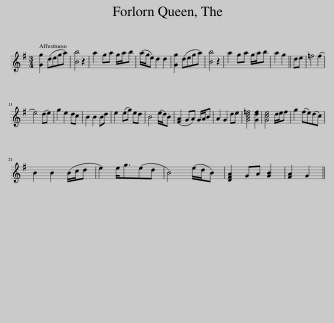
X:1
L:1/8
M:3/4
I:linebreak $
K:G
V:1 treble
V:1
 [Gg]2 (dega) | [Bb]4 z2 | a2 ga g/a/b | (a/g/e) d2 d2 | [Gg]2 (dega) | %5
 [Bb]4 z2 | a2 ga g/a/b | a2 g2 || de | =f4 (f2 |$ %10
 e4) (de) | g2 e2 dc | B2 B2 Bd | e2 (eg) ed | B4 (e/d/).B | %15
 ([FA]2 GA) G/A/B | A2 G2 de | [GBd=f]4 [Gdf]2 | [Gce]4 d/e/f | g2 (fe)(dc) |$ %20
 B2 B2 (B/c/d | e2) e<g(ed | B4) (e/d/B) | [DFA]2 GA [GB]2 | [FA]2 G2 || %25
